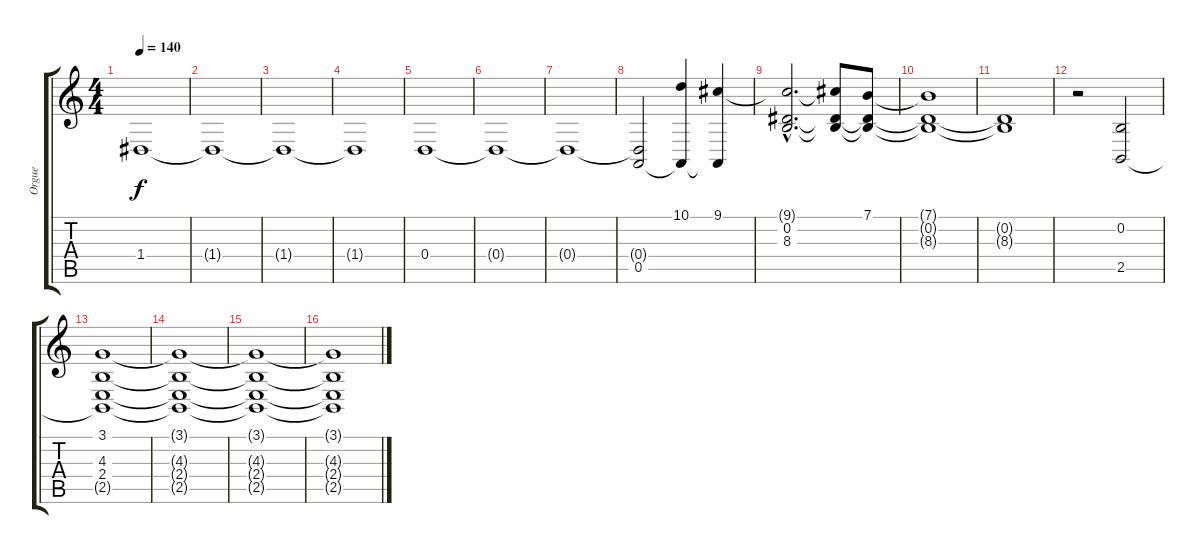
\track ("Orgue" "Orgue") {instrument drawbarorgan}
\staff {score tabs}
\tuning (E4 B3 G3 D3 A2 E2) {hide}
\ts (4 4)
\tempo 140
\clef g2
\ks c
1.4.1{dy f} |
1.4{t}.1 |
1.4{t}.1 |
1.4{t}.1 |
0.4.1 |
0.4{t}.1 |
0.4{t}.1 |
(0.4{t} 0.5).2 (10.1 0.5{t}).4 (9.1 0.5{t}).4 |
(9.1{hac t} 0.2{hac} 8.3{hac}).2{d} (9.1{t} 0.2{t} 8.3{t}).8 (7.1 0.2{t} 8.3{t}).8 |
(7.1{t} 0.2{t} 8.3{t}).1 |
(0.2{t} 8.3{t}).1 |
r.2 (0.2 2.5).2 |
(3.1 4.3 2.4 2.5{t}).1 |
(3.1{t} 4.3{t} 2.4{t} 2.5{t}).1 |
(3.1{t} 4.3{t} 2.4{t} 2.5{t}).1 |
(3.1{t} 4.3{t} 2.4{t} 2.5{t}).1
